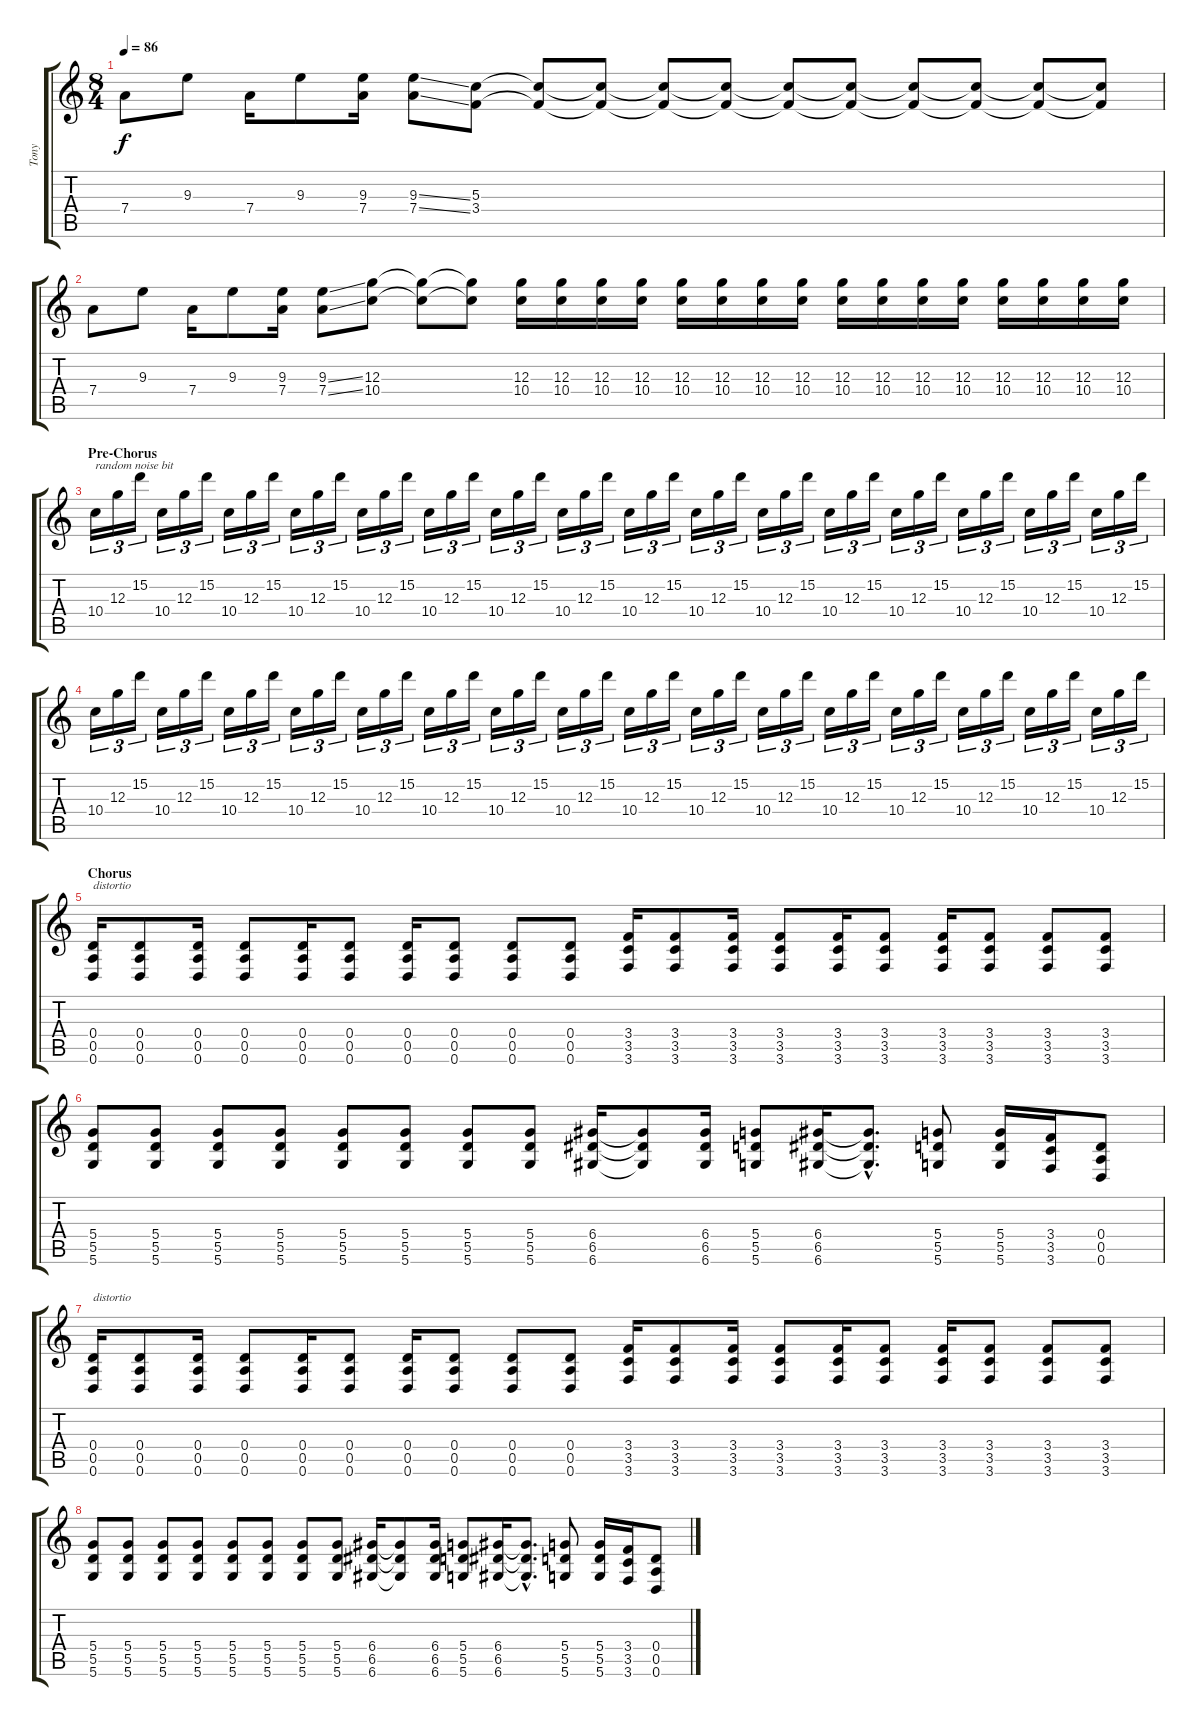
\track ("Tony" "Tony") {instrument electricguitarjazz}
\staff {score tabs}
\tuning (E4 B3 G3 D3 A2 D2) {hide}
\ts (8 4)
\tempo 86
\clef g2
\ks c
7.4.8{dy f} 9.3.8 7.4.16 9.3.8 (9.3 7.4).16 (9.3{ss} 7.4{ss}).8 (5.3 3.4).8 (5.3{t} 3.4{t}).8 (5.3{t} 3.4{t}).8 (5.3{t} 3.4{t}).8 (5.3{t} 3.4{t}).8 (5.3{t} 3.4{t}).8 (5.3{t} 3.4{t}).8 (5.3{t} 3.4{t}).8 (5.3{t} 3.4{t}).8 (5.3{t} 3.4{t}).8 (5.3{t} 3.4{t}).8 |
7.4.8 9.3.8 7.4.16 9.3.8 (9.3 7.4).16 (9.3{ss} 7.4{ss}).8 (12.3 10.4).8 (12.3{t} 10.4{t}).8 (12.3{t} 10.4{t}).8 (12.3 10.4).16 (12.3 10.4).16 (12.3 10.4).16 (12.3 10.4).16 (12.3 10.4).16 (12.3 10.4).16 (12.3 10.4).16 (12.3 10.4).16 (12.3 10.4).16 (12.3 10.4).16 (12.3 10.4).16 (12.3 10.4).16 (12.3 10.4).16 (12.3 10.4).16 (12.3 10.4).16 (12.3 10.4).16 |
\section ("" "Pre-Chorus")
10.4.16{tu (3 2) txt "random noise bit" volume 13 instrument orchestralharp} 12.3.16{tu (3 2)} 15.2.16{tu (3 2)} 10.4.16{tu (3 2)} 12.3.16{tu (3 2)} 15.2.16{tu (3 2)} 10.4.16{tu (3 2)} 12.3.16{tu (3 2)} 15.2.16{tu (3 2)} 10.4.16{tu (3 2)} 12.3.16{tu (3 2)} 15.2.16{tu (3 2)} 10.4.16{tu (3 2)} 12.3.16{tu (3 2)} 15.2.16{tu (3 2)} 10.4.16{tu (3 2)} 12.3.16{tu (3 2)} 15.2.16{tu (3 2)} 10.4.16{tu (3 2)} 12.3.16{tu (3 2)} 15.2.16{tu (3 2)} 10.4.16{tu (3 2)} 12.3.16{tu (3 2)} 15.2.16{tu (3 2)} 10.4.16{tu (3 2)} 12.3.16{tu (3 2)} 15.2.16{tu (3 2)} 10.4.16{tu (3 2)} 12.3.16{tu (3 2)} 15.2.16{tu (3 2)} 10.4.16{tu (3 2)} 12.3.16{tu (3 2)} 15.2.16{tu (3 2)} 10.4.16{tu (3 2)} 12.3.16{tu (3 2)} 15.2.16{tu (3 2)} 10.4.16{tu (3 2)} 12.3.16{tu (3 2)} 15.2.16{tu (3 2)} 10.4.16{tu (3 2)} 12.3.16{tu (3 2)} 15.2.16{tu (3 2)} 10.4.16{tu (3 2)} 12.3.16{tu (3 2)} 15.2.16{tu (3 2)} 10.4.16{tu (3 2)} 12.3.16{tu (3 2)} 15.2.16{tu (3 2)} |
10.4.16{tu (3 2)} 12.3.16{tu (3 2)} 15.2.16{tu (3 2)} 10.4.16{tu (3 2)} 12.3.16{tu (3 2)} 15.2.16{tu (3 2)} 10.4.16{tu (3 2)} 12.3.16{tu (3 2)} 15.2.16{tu (3 2)} 10.4.16{tu (3 2)} 12.3.16{tu (3 2)} 15.2.16{tu (3 2)} 10.4.16{tu (3 2)} 12.3.16{tu (3 2)} 15.2.16{tu (3 2)} 10.4.16{tu (3 2)} 12.3.16{tu (3 2)} 15.2.16{tu (3 2)} 10.4.16{tu (3 2)} 12.3.16{tu (3 2)} 15.2.16{tu (3 2)} 10.4.16{tu (3 2)} 12.3.16{tu (3 2)} 15.2.16{tu (3 2)} 10.4.16{tu (3 2)} 12.3.16{tu (3 2)} 15.2.16{tu (3 2)} 10.4.16{tu (3 2)} 12.3.16{tu (3 2)} 15.2.16{tu (3 2)} 10.4.16{tu (3 2)} 12.3.16{tu (3 2)} 15.2.16{tu (3 2)} 10.4.16{tu (3 2)} 12.3.16{tu (3 2)} 15.2.16{tu (3 2)} 10.4.16{tu (3 2)} 12.3.16{tu (3 2)} 15.2.16{tu (3 2)} 10.4.16{tu (3 2)} 12.3.16{tu (3 2)} 15.2.16{tu (3 2)} 10.4.16{tu (3 2)} 12.3.16{tu (3 2)} 15.2.16{tu (3 2)} 10.4.16{tu (3 2)} 12.3.16{tu (3 2)} 15.2.16{tu (3 2)} |
\section ("" "Chorus")
(0.4 0.5 0.6).16{txt "distortio" volume 13 balance 8 instrument distortionguitar} (0.4 0.5 0.6).8 (0.4 0.5 0.6).16 (0.4 0.5 0.6).8 (0.4 0.5 0.6).16 (0.4 0.5 0.6).8 (0.4 0.5 0.6).16 (0.4 0.5 0.6).8 (0.4 0.5 0.6).8 (0.4 0.5 0.6).8 (3.4 3.5 3.6).16 (3.4 3.5 3.6).8 (3.4 3.5 3.6).16 (3.4 3.5 3.6).8 (3.4 3.5 3.6).16 (3.4 3.5 3.6).8 (3.4 3.5 3.6).16 (3.4 3.5 3.6).8 (3.4 3.5 3.6).8 (3.4 3.5 3.6).8 |
(5.4 5.5 5.6).8 (5.4 5.5 5.6).8 (5.4 5.5 5.6).8 (5.4 5.5 5.6).8 (5.4 5.5 5.6).8 (5.4 5.5 5.6).8 (5.4 5.5 5.6).8 (5.4 5.5 5.6).8 (6.4 6.5 6.6).16 (6.4{t} 6.5{t} 6.6{t}).8 (6.4 6.5 6.6).16 (5.4 5.5 5.6).8 (6.4 6.5 6.6).16 (6.4{hac t} 6.5{hac t} 6.6{hac t}).8{d} (5.4 5.5 5.6).8 (5.4 5.5 5.6).16 (3.4 3.5 3.6).16 (0.4 0.5 0.6).8 |
(0.4 0.5 0.6).16{txt "distortio" volume 13 balance 8 instrument distortionguitar} (0.4 0.5 0.6).8 (0.4 0.5 0.6).16 (0.4 0.5 0.6).8 (0.4 0.5 0.6).16 (0.4 0.5 0.6).8 (0.4 0.5 0.6).16 (0.4 0.5 0.6).8 (0.4 0.5 0.6).8 (0.4 0.5 0.6).8 (3.4 3.5 3.6).16 (3.4 3.5 3.6).8 (3.4 3.5 3.6).16 (3.4 3.5 3.6).8 (3.4 3.5 3.6).16 (3.4 3.5 3.6).8 (3.4 3.5 3.6).16 (3.4 3.5 3.6).8 (3.4 3.5 3.6).8 (3.4 3.5 3.6).8 |
(5.4 5.5 5.6).8 (5.4 5.5 5.6).8 (5.4 5.5 5.6).8 (5.4 5.5 5.6).8 (5.4 5.5 5.6).8 (5.4 5.5 5.6).8 (5.4 5.5 5.6).8 (5.4 5.5 5.6).8 (6.4 6.5 6.6).16 (6.4{t} 6.5{t} 6.6{t}).8 (6.4 6.5 6.6).16 (5.4 5.5 5.6).8 (6.4 6.5 6.6).16 (6.4{hac t} 6.5{hac t} 6.6{hac t}).8{d} (5.4 5.5 5.6).8 (5.4 5.5 5.6).16 (3.4 3.5 3.6).16 (0.4 0.5 0.6).8
